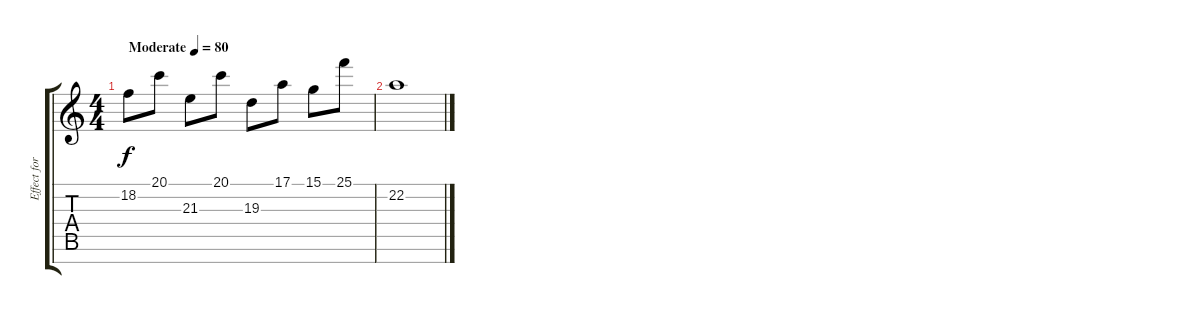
\track ("Effect for Piano" "Effect for") {instrument glockenspiel}
\staff {score tabs}
\tuning (E4 B3 G3 D3 A2 E2 B1) {hide}
\ts (4 4)
\tempo (80 "Moderate")
\tempo 58
\tempo (80 "Moderate")
\clef g2
\ks c
18.2.8{dy f instrument glockenspiel} 20.1.8 21.3.8 20.1.8 19.3.8 17.1.8 15.1.8 25.1.8 |
22.2.1
